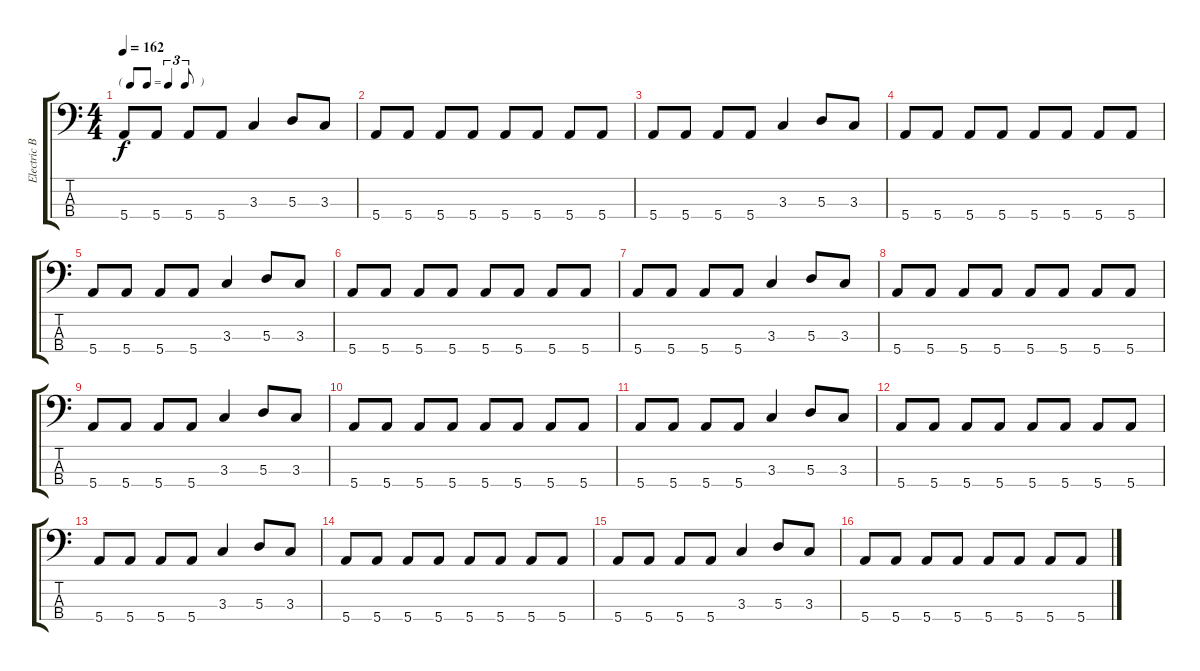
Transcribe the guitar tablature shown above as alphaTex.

\track ("Electric Bass" "Electric B") {instrument electricbassfinger}
\staff {score tabs}
\tuning (G2 D2 A1 E1) {hide}
\ts (4 4)
\tf triplet8th
\tempo 162
\clef f4
\ks c
5.4.8{dy f} 5.4.8 5.4.8 5.4.8 3.3.4 5.3.8 3.3.8 |
5.4.8 5.4.8 5.4.8 5.4.8 5.4.8 5.4.8 5.4.8 5.4.8 |
5.4.8 5.4.8 5.4.8 5.4.8 3.3.4 5.3.8 3.3.8 |
5.4.8 5.4.8 5.4.8 5.4.8 5.4.8 5.4.8 5.4.8 5.4.8 |
5.4.8 5.4.8 5.4.8 5.4.8 3.3.4 5.3.8 3.3.8 |
5.4.8 5.4.8 5.4.8 5.4.8 5.4.8 5.4.8 5.4.8 5.4.8 |
5.4.8 5.4.8 5.4.8 5.4.8 3.3.4 5.3.8 3.3.8 |
5.4.8 5.4.8 5.4.8 5.4.8 5.4.8 5.4.8 5.4.8 5.4.8 |
5.4.8 5.4.8 5.4.8 5.4.8 3.3.4 5.3.8 3.3.8 |
5.4.8 5.4.8 5.4.8 5.4.8 5.4.8 5.4.8 5.4.8 5.4.8 |
5.4.8 5.4.8 5.4.8 5.4.8 3.3.4 5.3.8 3.3.8 |
5.4.8 5.4.8 5.4.8 5.4.8 5.4.8 5.4.8 5.4.8 5.4.8 |
5.4.8 5.4.8 5.4.8 5.4.8 3.3.4 5.3.8 3.3.8 |
5.4.8 5.4.8 5.4.8 5.4.8 5.4.8 5.4.8 5.4.8 5.4.8 |
5.4.8 5.4.8 5.4.8 5.4.8 3.3.4 5.3.8 3.3.8 |
5.4.8 5.4.8 5.4.8 5.4.8 5.4.8 5.4.8 5.4.8 5.4.8
